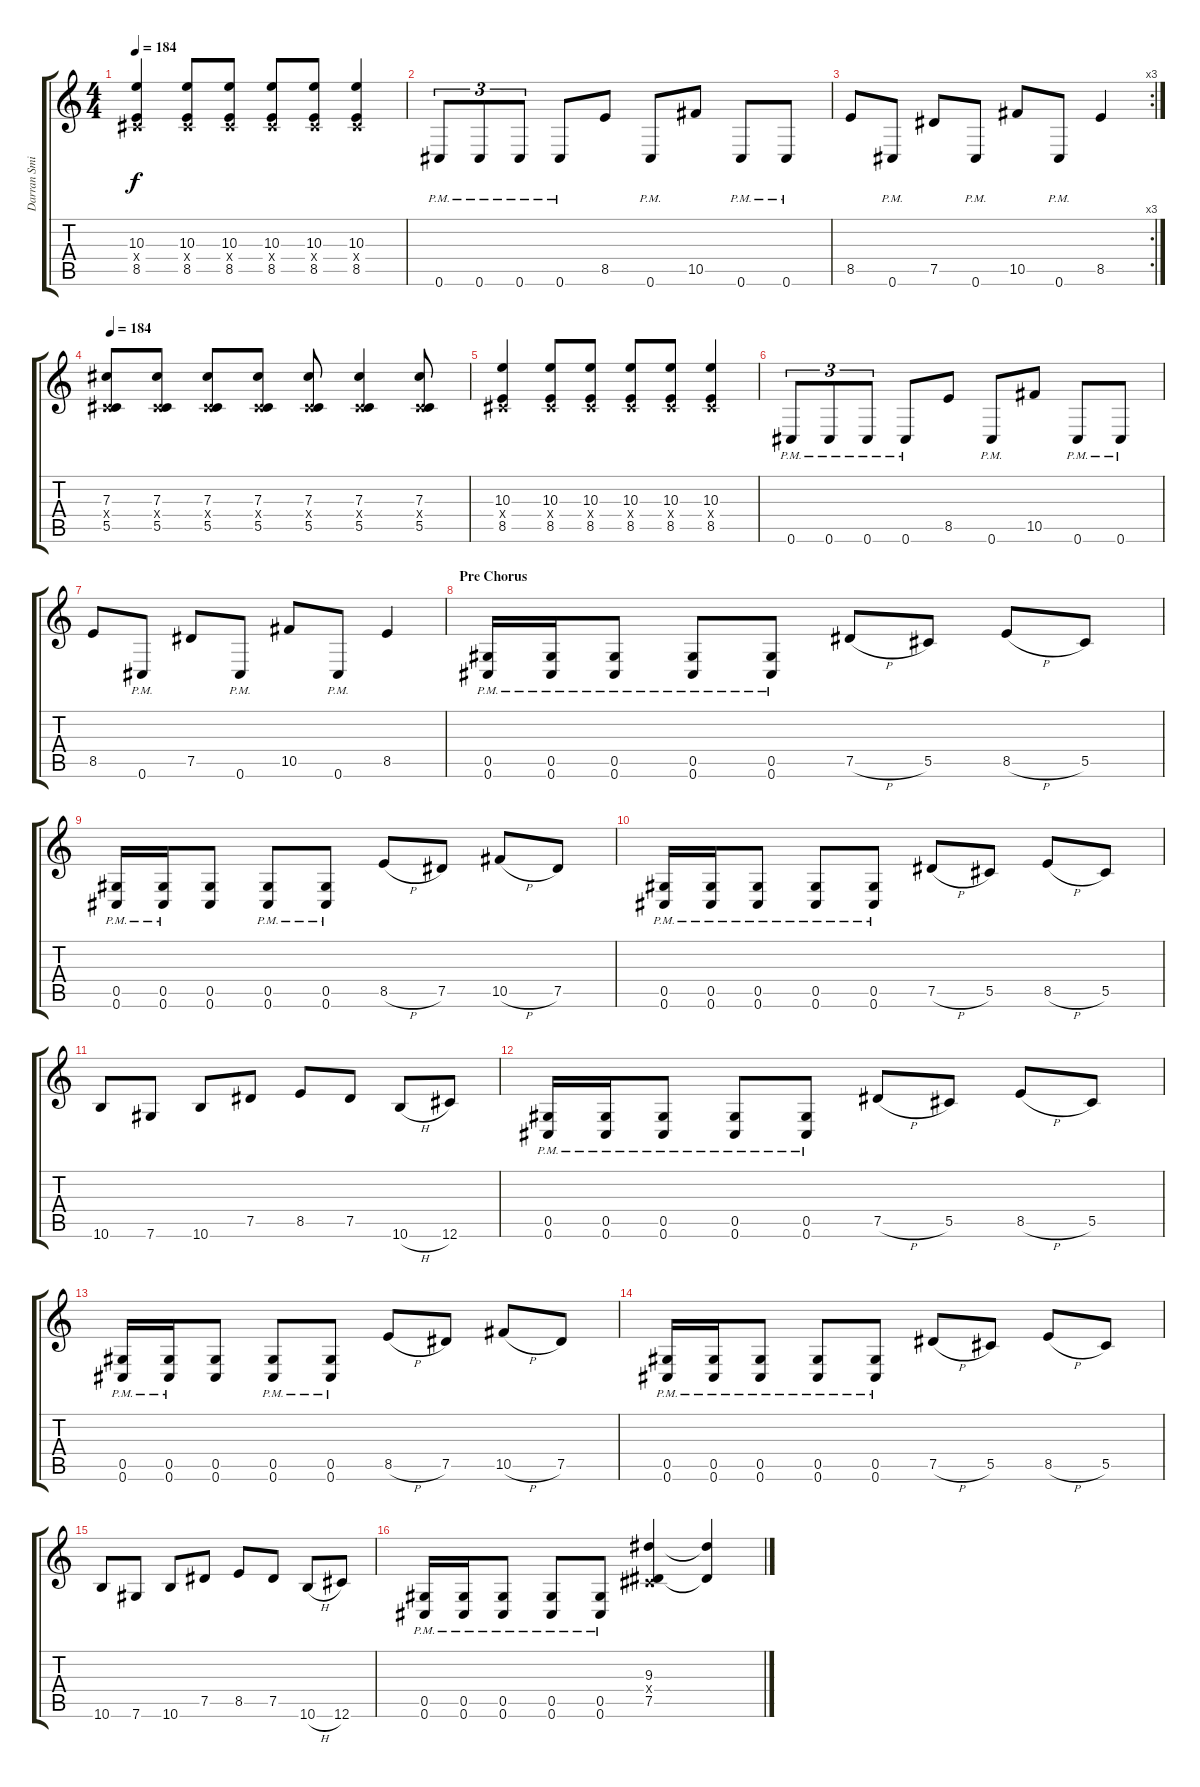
\track ("Darran Smith" "Darran Smi") {instrument overdrivenguitar}
\staff {score tabs}
\tuning (Eb4 Bb3 Gb3 Db3 Ab2 Db2) {hide}
\ts (4 4)
\tempo 184
\clef g2
\ks c
(10.3 0.4{x} 8.5).4{dy f} (10.3 0.4{x} 8.5).8 (10.3 0.4{x} 8.5).8 (10.3 0.4{x} 8.5).8 (10.3 0.4{x} 8.5).8 (10.3 0.4{x} 8.5).4 |
0.6{pm}.8{tu (3 2)} 0.6{pm}.8{tu (3 2)} 0.6{pm}.8{tu (3 2)} 0.6{pm}.8 8.5.8 0.6{pm}.8 10.5.8 0.6{pm}.8 0.6{pm}.8 |
\rc 3
8.5.8 0.6{pm}.8 7.5.8 0.6{pm}.8 10.5.8 0.6{pm}.8 8.5.4 |
\tempo 184
(7.3 0.4{x} 5.5).8 (7.3 0.4{x} 5.5).8 (7.3 0.4{x} 5.5).8 (7.3 0.4{x} 5.5).8 (7.3 0.4{x} 5.5).8 (7.3 0.4{x} 5.5).4 (7.3 0.4{x} 5.5).8 |
(10.3 0.4{x} 8.5).4 (10.3 0.4{x} 8.5).8 (10.3 0.4{x} 8.5).8 (10.3 0.4{x} 8.5).8 (10.3 0.4{x} 8.5).8 (10.3 0.4{x} 8.5).4 |
0.6{pm}.8{tu (3 2)} 0.6{pm}.8{tu (3 2)} 0.6{pm}.8{tu (3 2)} 0.6{pm}.8 8.5.8 0.6{pm}.8 10.5.8 0.6{pm}.8 0.6{pm}.8 |
8.5.8 0.6{pm}.8 7.5.8 0.6{pm}.8 10.5.8 0.6{pm}.8 8.5.4 |
\section ("" "Pre Chorus")
(0.5{pm} 0.6{pm}).16 (0.5{pm} 0.6{pm}).16 (0.5 0.6{pm}).8 (0.5{pm} 0.6{pm}).8 (0.5{pm} 0.6{pm}).8 7.5{h}.8 5.5.8 8.5{h}.8 5.5.8 |
(0.5{pm} 0.6{pm}).16 (0.5{pm} 0.6{pm}).16 (0.5 0.6).8 (0.5{pm} 0.6{pm}).8 (0.5{pm} 0.6{pm}).8 8.5{h}.8 7.5.8 10.5{h}.8 7.5.8 |
(0.5{pm} 0.6{pm}).16 (0.5{pm} 0.6{pm}).16 (0.5{pm} 0.6{pm}).8 (0.5{pm} 0.6{pm}).8 (0.5{pm} 0.6{pm}).8 7.5{h}.8 5.5.8 8.5{h}.8 5.5.8 |
10.6.8 7.6.8 10.6.8 7.5.8 8.5.8 7.5.8 10.6{h}.8 12.6.8 |
(0.5{pm} 0.6{pm}).16 (0.5{pm} 0.6{pm}).16 (0.5 0.6{pm}).8 (0.5{pm} 0.6{pm}).8 (0.5{pm} 0.6{pm}).8 7.5{h}.8 5.5.8 8.5{h}.8 5.5.8 |
(0.5{pm} 0.6{pm}).16 (0.5{pm} 0.6{pm}).16 (0.5 0.6).8 (0.5{pm} 0.6{pm}).8 (0.5{pm} 0.6{pm}).8 8.5{h}.8 7.5.8 10.5{h}.8 7.5.8 |
(0.5{pm} 0.6{pm}).16 (0.5{pm} 0.6{pm}).16 (0.5{pm} 0.6{pm}).8 (0.5{pm} 0.6{pm}).8 (0.5{pm} 0.6{pm}).8 7.5{h}.8 5.5.8 8.5{h}.8 5.5.8 |
10.6.8 7.6.8 10.6.8 7.5.8 8.5.8 7.5.8 10.6{h}.8 12.6.8 |
(0.5{pm} 0.6{pm}).16 (0.5{pm} 0.6{pm}).16 (0.5 0.6{pm}).8 (0.5{pm} 0.6{pm}).8 (0.5{pm} 0.6{pm}).8 (9.3 0.4{x} 7.5).4 (9.3{t} 7.5{t}).4
